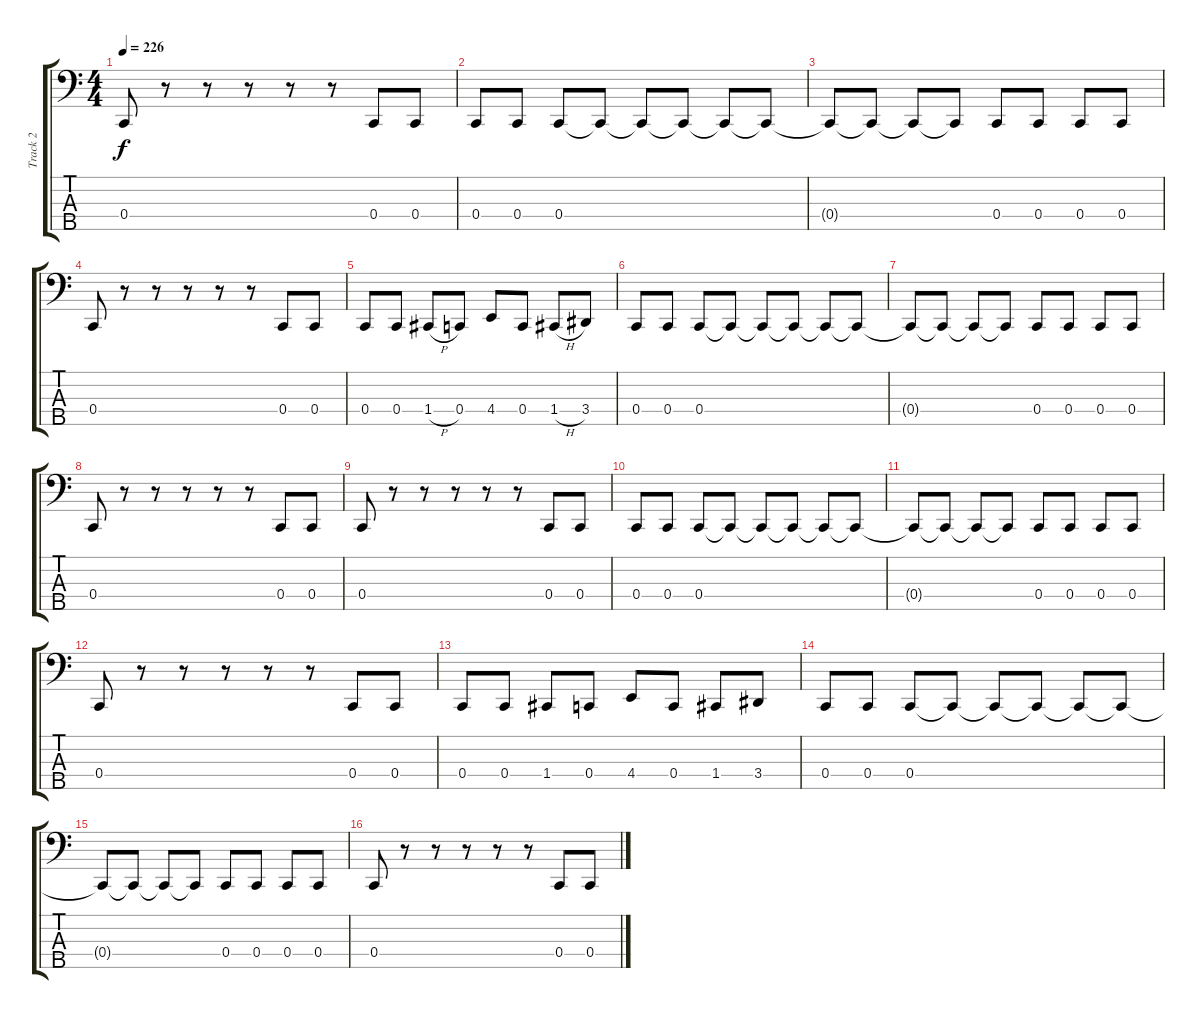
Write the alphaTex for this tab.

\track ("Track 2" "Track 2") {instrument electricbasspick}
\staff {score tabs}
\tuning (F2 C2 G1 C1 G0) {hide}
\ts (4 4)
\tempo 226
\clef f4
\ks c
0.4.8{dy f} r.8 r.8 r.8 r.8 r.8 0.4.8 0.4.8 |
0.4.8 0.4.8 0.4.8 0.4{t}.8 0.4{t}.8 0.4{t}.8 0.4{t}.8 0.4{t}.8 |
0.4{t}.8 0.4{t}.8 0.4{t}.8 0.4{t}.8 0.4.8 0.4.8 0.4.8 0.4.8 |
0.4.8 r.8 r.8 r.8 r.8 r.8 0.4.8 0.4.8 |
0.4.8 0.4.8 1.4{h}.8 0.4.8 4.4.8 0.4.8 1.4{h}.8 3.4.8 |
0.4.8 0.4.8 0.4.8 0.4{t}.8 0.4{t}.8 0.4{t}.8 0.4{t}.8 0.4{t}.8 |
0.4{t}.8 0.4{t}.8 0.4{t}.8 0.4{t}.8 0.4.8 0.4.8 0.4.8 0.4.8 |
0.4.8 r.8 r.8 r.8 r.8 r.8 0.4.8 0.4.8 |
0.4.8 r.8 r.8 r.8 r.8 r.8 0.4.8 0.4.8 |
0.4.8 0.4.8 0.4.8 0.4{t}.8 0.4{t}.8 0.4{t}.8 0.4{t}.8 0.4{t}.8 |
0.4{t}.8 0.4{t}.8 0.4{t}.8 0.4{t}.8 0.4.8 0.4.8 0.4.8 0.4.8 |
0.4.8 r.8 r.8 r.8 r.8 r.8 0.4.8 0.4.8 |
0.4.8 0.4.8 1.4.8 0.4.8 4.4.8 0.4.8 1.4.8 3.4.8 |
0.4.8 0.4.8 0.4.8 0.4{t}.8 0.4{t}.8 0.4{t}.8 0.4{t}.8 0.4{t}.8 |
0.4{t}.8 0.4{t}.8 0.4{t}.8 0.4{t}.8 0.4.8 0.4.8 0.4.8 0.4.8 |
0.4.8 r.8 r.8 r.8 r.8 r.8 0.4.8 0.4.8
